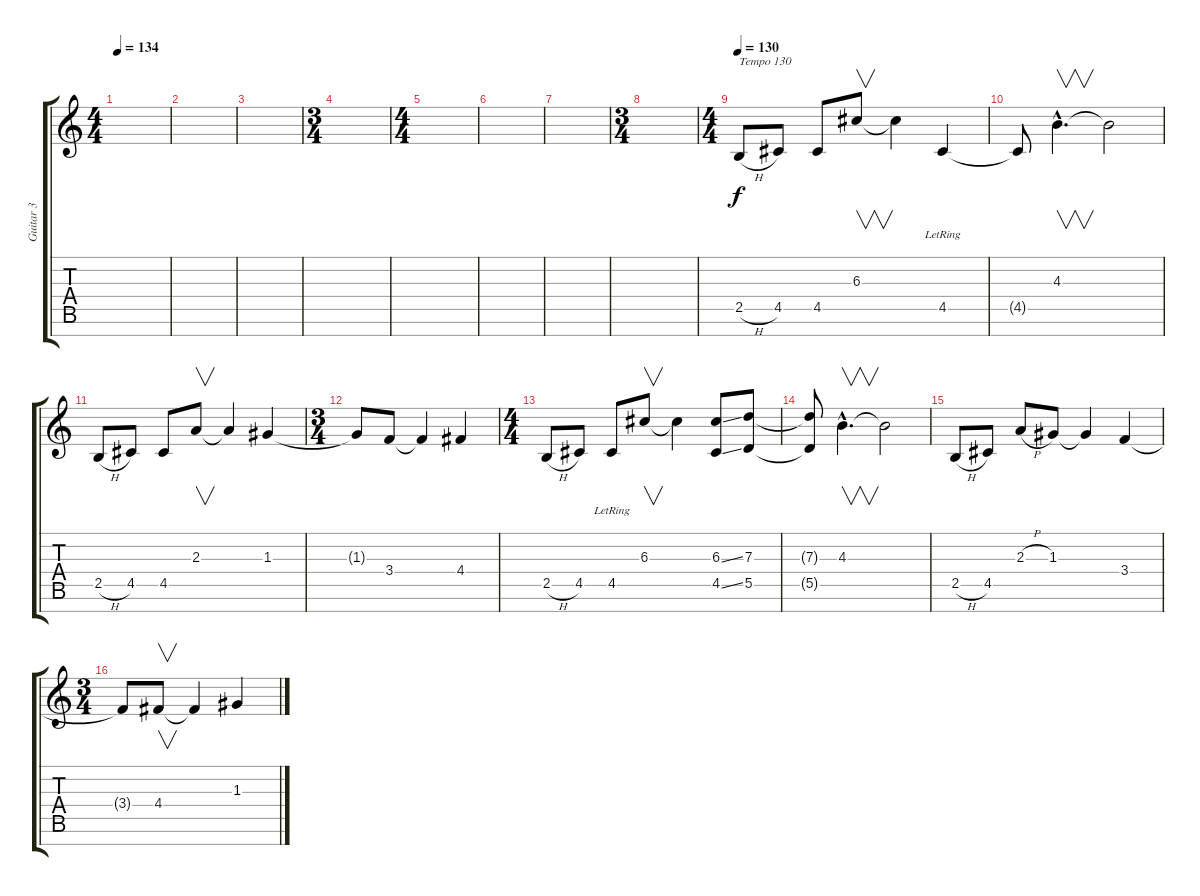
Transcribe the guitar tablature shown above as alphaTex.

\track ("Guitar 3" "Guitar 3") {instrument distortionguitar}
\staff {score tabs}
\tuning (E4 B3 G3 D3 A2 E2 B1) {hide}
\ts (4 4)
\tempo 134
\clef g2
\ks c
|
|
|
\ts (3 4)
|
\ts (4 4)
|
|
|
\ts (3 4)
|
\ts (4 4)
\tempo 130
2.5{h}.8{txt "Tempo 130"} 4.5.8 4.5.8 6.3.8{v} 6.3{t}.4 4.5{lr}.4 |
4.5{t}.8 4.3{hac}.4{v d} 4.3{t}.2 |
2.5{h}.8 4.5.8 4.5.8 2.3.8{v} 2.3{t}.4 1.3.4 |
\ts (3 4)
1.3{t}.8 3.4.8 3.4{t}.4 4.4.4 |
\ts (4 4)
2.5{h}.8 4.5.8 4.5{lr}.8 6.3.8{v} 6.3{t}.4 (6.3{ss} 4.5{ss}).8 (7.3 5.5).8 |
(7.3{t} 5.5{t}).8 4.3{hac}.4{v d} 4.3{t}.2 |
2.5{h}.8 4.5.8 2.3{h}.8 1.3.8 1.3{t}.4 3.4.4 |
\ts (3 4)
3.4{t}.8 4.4.8{v} 4.4{t}.4 1.3.4
